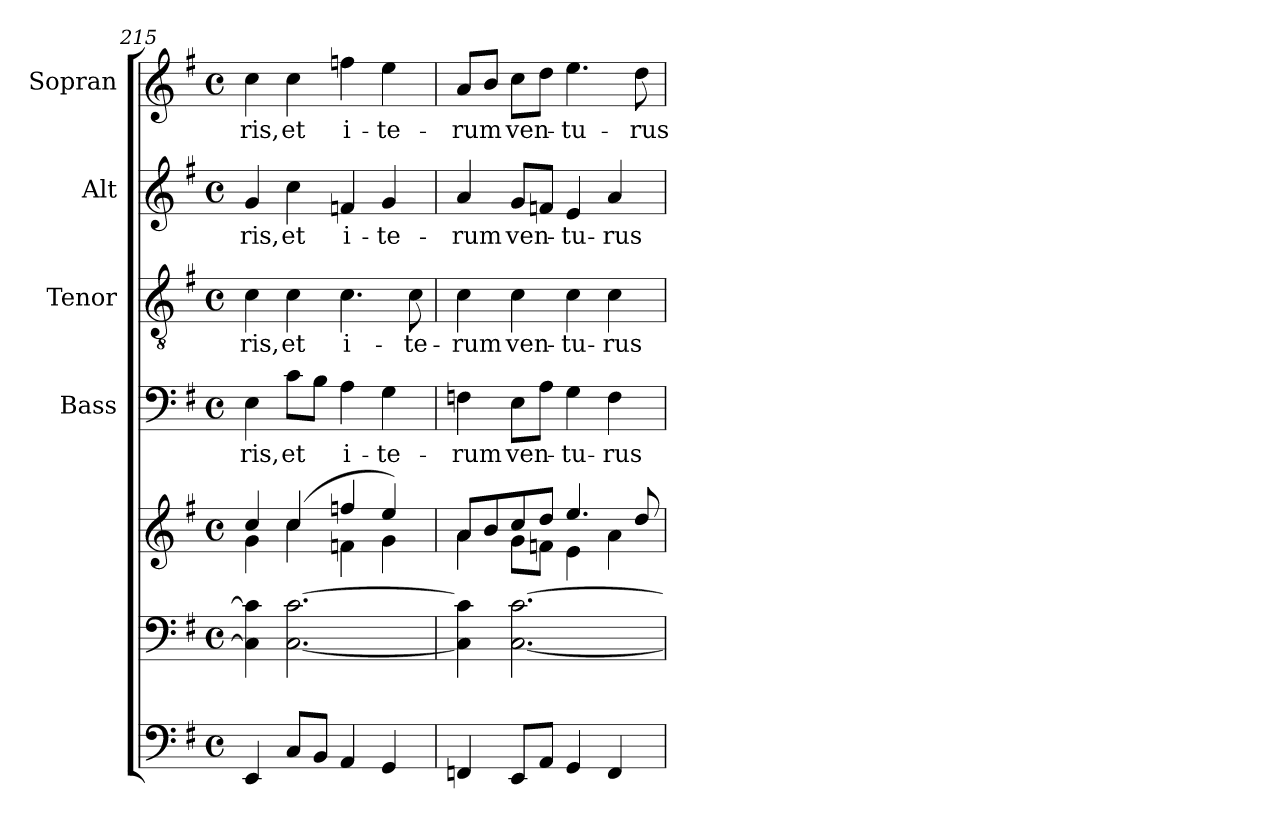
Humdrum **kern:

**kern	**kern	**kern	**kern	**text	**kern	**text	**kern	**text	**kern	**text
*part6	*part5	*part5	*part4	*part4	*part3	*part3	*part2	*part2	*part1	*part1
*staff7	*staff6	*staff5	*staff4	*staff4	*staff3	*staff3	*staff2	*staff2	*staff1	*staff1
*	*	*	*I"Bass	*	*I"Tenor	*	*I"Alt	*	*I"Sopran	*
*	*	*	*I'B.	*	*I'T.	*	*I'A.	*	*I'S.	*
*clefF4	*clefF4	*clefG2	*clefF4	*	*clefGv2	*	*clefG2	*	*clefG2	*
*ITrd7c12	*	*	*	*	*	*	*	*	*	*
*k[f#]	*k[f#]	*k[f#]	*k[f#]	*	*k[f#]	*	*k[f#]	*	*k[f#]	*
*G:	*G:	*G:	*G:	*	*G:	*	*G:	*	*G:	*
*M4/4	*M4/4	*M4/4	*M4/4	*	*M4/4	*	*M4/4	*	*M4/4	*
*met(c)	*met(c)	*met(c)	*met(c)	*	*met(c)	*	*met(c)	*	*met(c)	*
=215	=215	=215	=215	=215	=215	=215	=215	=215	=215	=215
*	*	*^	*	*	*	*	*	*	*	*
!	!	!	!	!	!LO:LY:b	!	!LO:LY:b	!	!LO:LY:b	!	!LO:LY:b
4EEE/	4C\] 4c\]	4cc/	4g\	4E\	-ris,	4c\	-ris,	4g/	-ris,	4cc\	-ris,
!	!	!	!	!	!LO:LY:b	!	!LO:LY:b	!	!LO:LY:b	!	!LO:LY:b
8CC/L	[2.C\ [2.c\	(4cc/	4cc\	8c\L	et	4c\	et	4cc\	et	4cc\	et
8BBB/J	.	.	.	8B\J	.	.	.	.	.	.	.
!	!	!	!	!	!LO:LY:b	!	!LO:LY:b	!	!LO:LY:b	!	!LO:LY:b
4AAA/	.	4ffn/	4fn\	4A\	i-	4.c\	i-	4fn/	i-	4ffn\	i-
!	!	!	!	!	!LO:LY:b	!	!	!	!LO:LY:b	!	!LO:LY:b
4GGG/	.	4ee/)	4g\	4G\	-te-	.	.	4g/	-te-	4ee\	-te-
!	!	!	!	!	!	!	!LO:LY:b	!	!	!	!
.	.	.	.	.	.	8c\	-te-	.	.	.	.
=216	=216	=216	=216	=216	=216	=216	=216	=216	=216	=216	=216
!	!	!	!	!	!LO:LY:b	!	!LO:LY:b	!	!LO:LY:b	!	!LO:LY:b
4FFFn/	4C\] 4c\]	8a/L	4a\	4Fn\	-rum	4c\	-rum	4a/	-rum	8a/L	-rum
.	.	8b/	.	.	.	.	.	.	.	8b/J	.
!	!	!	!	!	!LO:LY:b	!	!LO:LY:b	!	!LO:LY:b	!	!LO:LY:b
8EEE/L	[2.C\ [2.c\	8cc/	8g\L	8E\L	ven-	4c\	ven-	8g/L	ven-	8cc\L	ven-
8AAA/J	.	8dd/J	8fn\J	8A\J	.	.	.	8fn/J	.	8dd\J	.
!	!	!	!	!	!LO:LY:b	!	!LO:LY:b	!	!LO:LY:b	!	!LO:LY:b
4GGG/	.	4.ee/	4e\	4G\	-tu-	4c\	-tu-	4e/	-tu-	4.ee\	-tu-
!	!	!	!	!	!LO:LY:b	!	!LO:LY:b	!	!LO:LY:b	!	!
4FFF/	.	.	4a\	4F\	-rus	4c\	-rus	4a/	-rus	.	.
!	!	!	!	!	!	!	!	!	!	!	!LO:LY:b
.	.	8dd/	.	.	.	.	.	.	.	8dd\	-rus
*	*	*v	*v	*	*	*	*	*	*	*	*
=	=	=	=	=	=	=	=	=	=	=
*-	*-	*-	*-	*-	*-	*-	*-	*-	*-	*-
